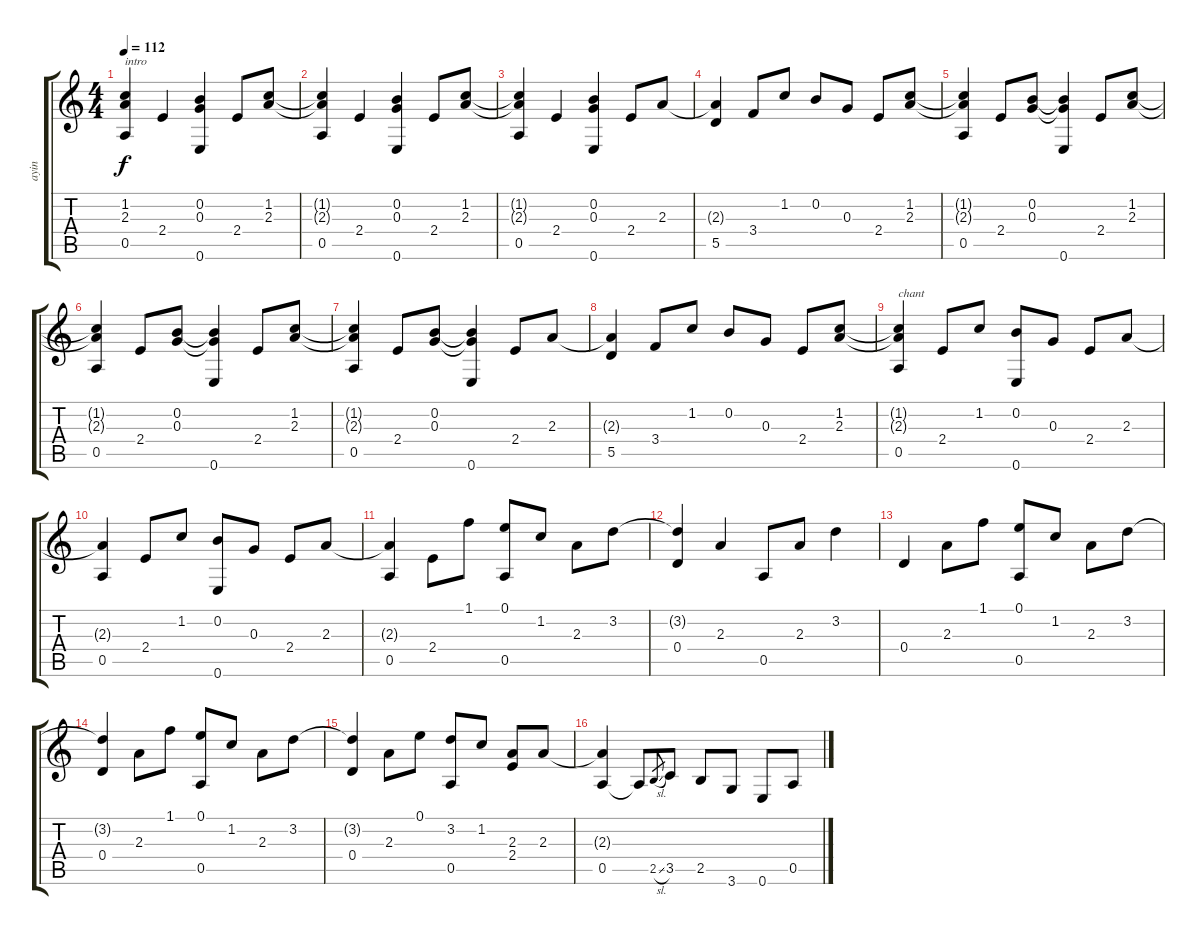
\track ("ayin'" "ayin") {instrument acousticguitarnylon}
\staff {score tabs}
\tuning (E4 B3 G3 D3 A2 E2) {hide}
\ts (4 4)
\tempo 112
\clef g2
\ks c
(1.2 2.3 0.5).4{txt "intro" dy f instrument acousticguitarnylon} 2.4.4 (0.2 0.3 0.6).4 2.4.8 (1.2 2.3).8 |
(1.2{t} 2.3{t} 0.5).4 2.4.4 (0.2 0.3 0.6).4 2.4.8 (1.2 2.3).8 |
(1.2{t} 2.3{t} 0.5).4 2.4.4 (0.2 0.3 0.6).4 2.4.8 2.3.8 |
(2.3{t} 5.5).4 3.4.8 1.2.8 0.2.8 0.3.8 2.4.8 (1.2 2.3).8 |
(1.2{t} 2.3{t} 0.5).4 2.4.8 (0.2 0.3).8 (0.2{t} 0.3{t} 0.6).4 2.4.8 (1.2 2.3).8 |
(1.2{t} 2.3{t} 0.5).4 2.4.8 (0.2 0.3).8 (0.2{t} 0.3{t} 0.6).4 2.4.8 (1.2 2.3).8 |
(1.2{t} 2.3{t} 0.5).4 2.4.8 (0.2 0.3).8 (0.2{t} 0.3{t} 0.6).4 2.4.8 2.3.8 |
(2.3{t} 5.5).4 3.4.8 1.2.8 0.2.8 0.3.8 2.4.8 (1.2 2.3).8 |
(1.2{t} 2.3{t} 0.5).4{txt "chant" instrument electricguitarjazz} 2.4.8 1.2.8 (0.2 0.6).8 0.3.8 2.4.8 2.3.8 |
(2.3{t} 0.5).4 2.4.8 1.2.8 (0.2 0.6).8 0.3.8 2.4.8 2.3.8 |
(2.3{t} 0.5).4 2.4.8 1.1.8 (0.1 0.5).8 1.2.8 2.3.8 3.2.8 |
(3.2{t} 0.4).4 2.3.4 0.5.8 2.3.8 3.2.4 |
0.4.4 2.3.8 1.1.8 (0.1 0.5).8 1.2.8 2.3.8 3.2.8 |
(3.2{t} 0.4).4 2.3.8 1.1.8 (0.1 0.5).8 1.2.8 2.3.8 3.2.8 |
(3.2{t} 0.4).4 2.3.8 0.1.8 (3.2 0.5).8 1.2.8 (2.3 2.4).8 2.3.8 |
(2.3{t} 0.5).4 0.5{t}.8 2.5{sl}.8{gr} 3.5.8 2.5.8 3.6.8 0.6.8 0.5.8
